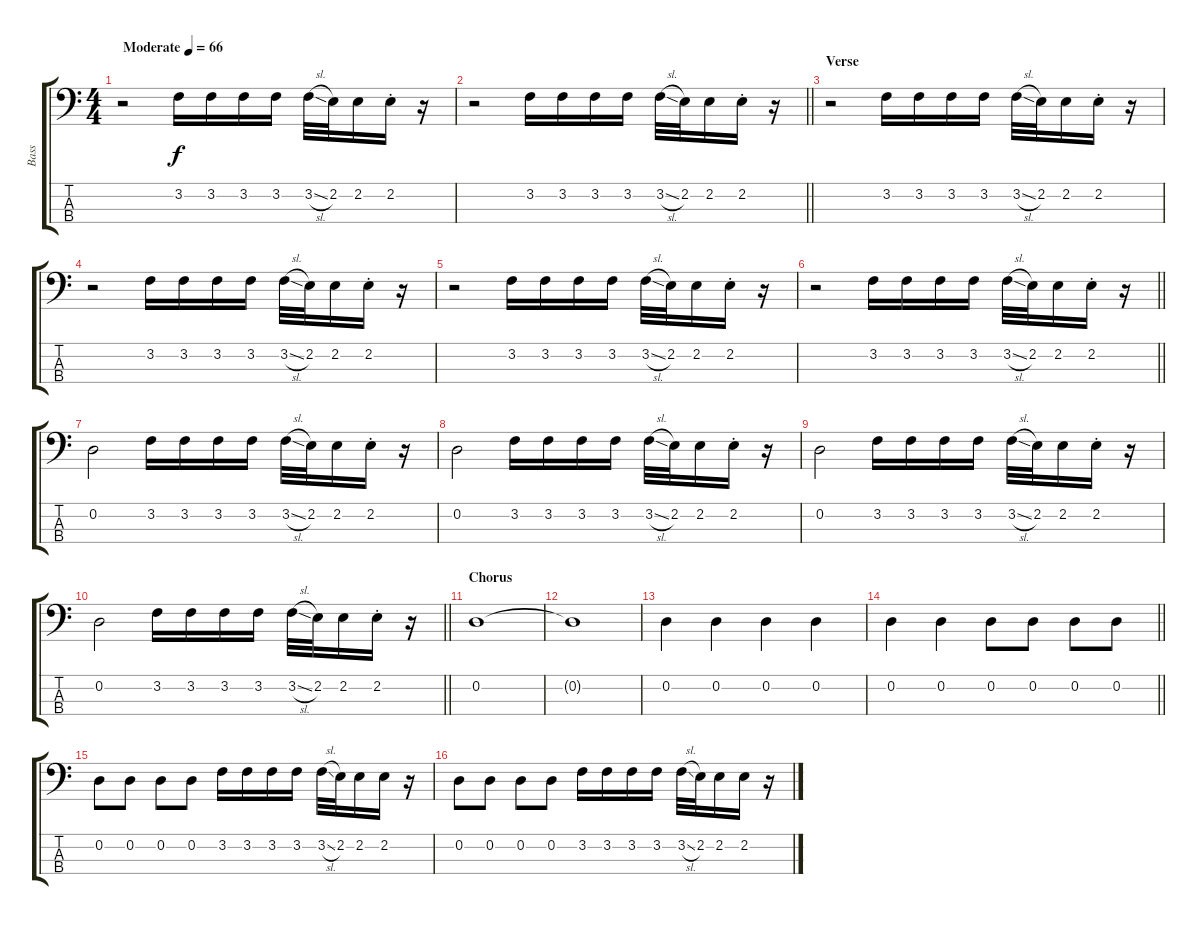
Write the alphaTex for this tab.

\track ("Bass" "Bass") {instrument electricbassfinger}
\staff {score tabs}
\tuning (G2 D2 A1 E1) {hide}
\ts (4 4)
\tempo (66 "Moderate")
\clef f4
\ks c
r.2{dy f instrument electricbassfinger} 3.2.16 3.2.16 3.2.16 3.2.16 3.2{sl}.32 2.2.32 2.2.16 2.2{st}.16 r.16 |
\barLineRight lightlight
r.2 3.2.16 3.2.16 3.2.16 3.2.16 3.2{sl}.32 2.2.32 2.2.16 2.2{st}.16 r.16 |
\section ("" "Verse")
r.2 3.2.16 3.2.16 3.2.16 3.2.16 3.2{sl}.32 2.2.32 2.2.16 2.2{st}.16 r.16 |
r.2 3.2.16 3.2.16 3.2.16 3.2.16 3.2{sl}.32 2.2.32 2.2.16 2.2{st}.16 r.16 |
r.2 3.2.16 3.2.16 3.2.16 3.2.16 3.2{sl}.32 2.2.32 2.2.16 2.2{st}.16 r.16 |
\barLineRight lightlight
r.2 3.2.16 3.2.16 3.2.16 3.2.16 3.2{sl}.32 2.2.32 2.2.16 2.2{st}.16 r.16 |
0.2.2 3.2.16 3.2.16 3.2.16 3.2.16 3.2{sl}.32 2.2.32 2.2.16 2.2{st}.16 r.16 |
0.2.2 3.2.16 3.2.16 3.2.16 3.2.16 3.2{sl}.32 2.2.32 2.2.16 2.2{st}.16 r.16 |
0.2.2 3.2.16 3.2.16 3.2.16 3.2.16 3.2{sl}.32 2.2.32 2.2.16 2.2{st}.16 r.16 |
\barLineRight lightlight
0.2.2 3.2.16 3.2.16 3.2.16 3.2.16 3.2{sl}.32 2.2.32 2.2.16 2.2{st}.16 r.16 |
\section ("" "Chorus")
0.2.1 |
0.2{t}.1 |
0.2.4 0.2.4 0.2.4 0.2.4 |
\barLineRight lightlight
0.2.4 0.2.4 0.2.8 0.2.8 0.2.8 0.2.8 |
0.2.8 0.2.8 0.2.8 0.2.8 3.2.16 3.2.16 3.2.16 3.2.16 3.2{sl}.32 2.2.32 2.2.16 2.2.16 r.16 |
0.2.8 0.2.8 0.2.8 0.2.8 3.2.16 3.2.16 3.2.16 3.2.16 3.2{sl}.32 2.2.32 2.2.16 2.2.16 r.16
